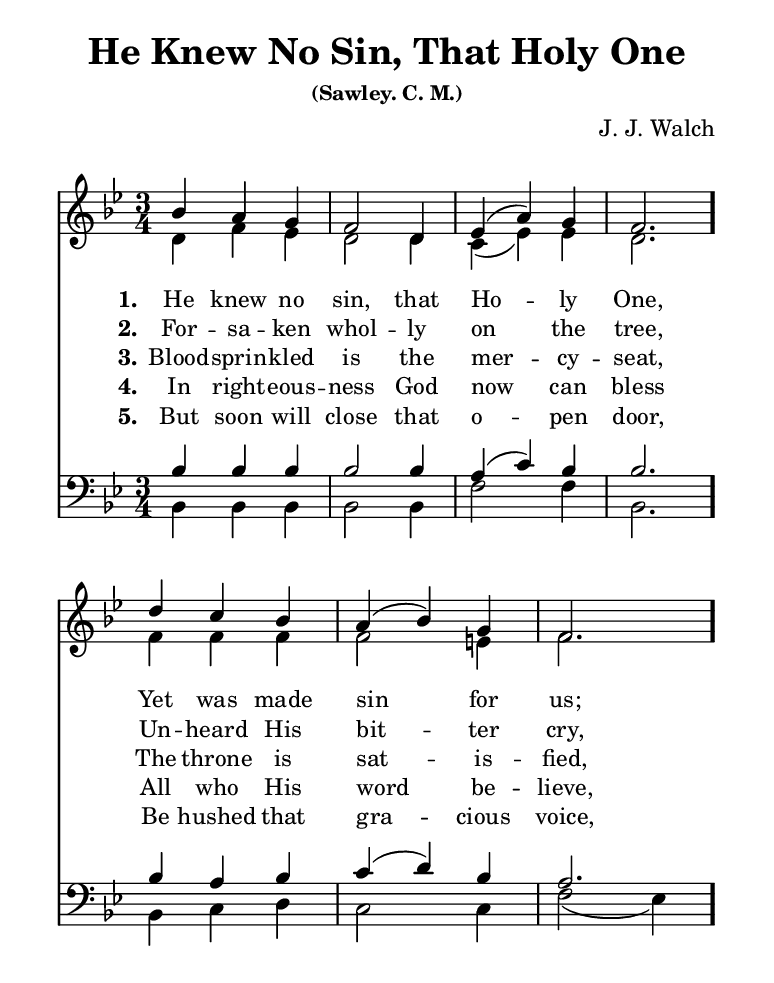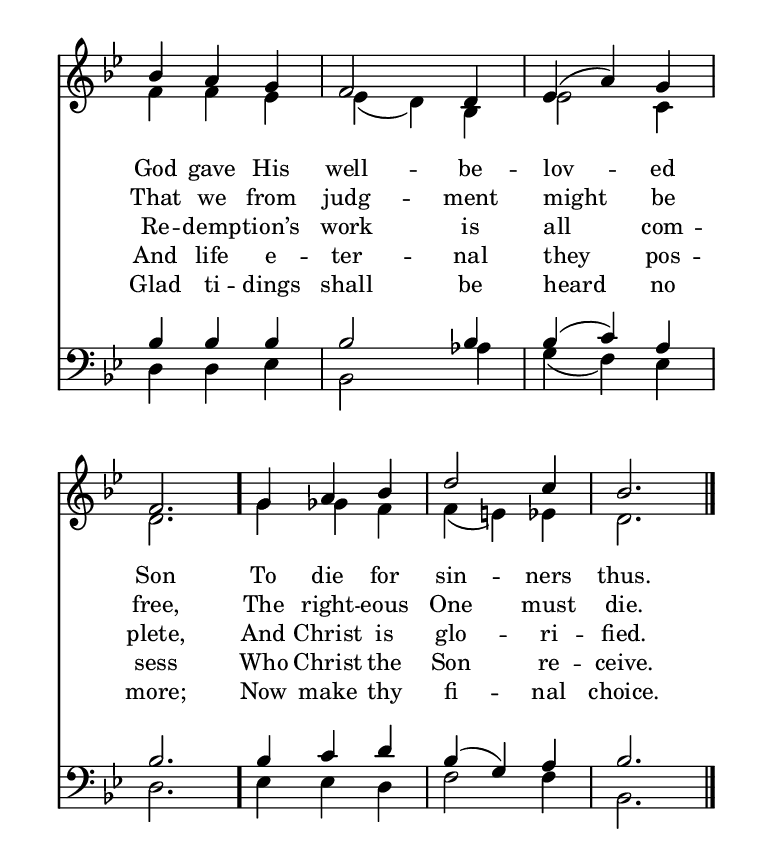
\include "common/global.ily"
\paper {
  \include "common/paper.ily"
  ragged-bottom = ##t
  ragged-last-bottom = ##t
  systems-per-page = ##f
  %page-count = ##f
}

\header{
  title = "He Knew No Sin, That Holy One"
  subsubtitle = "(Sawley. C. M.)"
  %meter = "C.M."
  %poet = ""
  composer = "J. J. Walch"
  %copyright = ""
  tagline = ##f
}

% for fermata in MIDI
ta = { \tempo 4=96 }
tb = { \tempo 4=48 }

patternAA = { c4 c4 c4 | c2      c4 | c4( c4) c4 | c2. }
patternAB = { c4 c4 c4 | c2      c4 | c2      c4 | c2. }
patternAC = { c4 c4 c4 | c4( c4) c4 | c2      c4 | c2. }
patternBA = { c4 c4 c4 | c4( c4) c4 | c2.      }
patternBB = { c4 c4 c4 | c2      c4 | c2.      }
patternBC = { c4 c4 c4 | c2      c4 | c2( c4)  }

global = {
  \include "common/overrides.ily"
  \override Staff.TimeSignature.style = #'()
  \time 3/4
  \override Score.MetronomeMark.transparent = ##t % hide all fermata changes too
  \ta
  \key bes \major
  %\partial 4
  \autoBeamOff
}

notesSoprano = {
\global
\relative c'' {

  \changePitch \patternAA { bes a g  | f d     | ees a g | f }
  \changePitch \patternBA { d' c bes | a bes g | f       }
  \changePitch \patternAA { bes a g  | f d     | ees a g | f }
  \changePitch \patternBB { g a bes  | d c     | bes     }

  \bar "|."

}
}

notesAlto = {
\global
\relative e' {

  \changePitch \patternAA { d f ees | d d       | c ees ees | d }
  \changePitch \patternBB { f f f   | f e       | f         }
  \changePitch \patternAC { f f ees | ees d bes | ees c     | d }
  \changePitch \patternBA { g ges f | f e ees   | d         }

}
}

notesTenor = {
\global
\relative a {

  \changePitch \patternAA { bes bes bes | bes bes | a c bes | bes }
  \changePitch \patternBA { bes a bes   | c d bes | a       }
  \changePitch \patternAA { bes bes bes | bes bes | bes c a | bes }
  \changePitch \patternBA { bes c d     | bes g a | bes     }

}
}

notesBass = {
\global
\relative f, {

  \changePitch \patternAB { bes bes bes | bes bes  | f' f    | bes, }
  \changePitch \patternBC { bes c d     | c c      | f ees   }
  \changePitch \patternAA { d d ees     | bes aes' | g f ees | d    }
  \changePitch \patternBB { ees ees d   | f f      | bes,    }

}
}

wordsA = \lyricmode {
\set stanza = "1."

He knew no sin, that Ho -- ly One, \bar "."
Yet was made sin for us; \bar "." \break
God gave His well -- be -- lov -- ed Son \bar "."
To die for sin -- ners thus. \bar "." \break

}

wordsB = \lyricmode {
\set stanza = "2."

For -- sa -- ken whol -- ly on the tree,
Un -- heard His bit -- ter cry,
That we from judg -- ment might be free,
The right -- eous One must die.

}

wordsC = \lyricmode {
\set stanza = "3."

Blood -- sprin -- kled is the mer -- cy -- seat,
The throne is sat -- is -- fied,
Re -- demp -- tion’s work is all com -- plete,
And Christ is glo -- ri -- fied.

}

wordsD = \lyricmode {
\set stanza = "4."

In right -- eous -- ness God now can bless
All who His word be -- lieve,
And life e -- ter -- nal they pos -- sess
Who Christ the Son re -- ceive.

}

wordsE = \lyricmode {
\set stanza = "5."

But soon will close that o -- pen door,
Be hushed that gra -- cious voice,
Glad ti -- dings shall be heard no more;
Now make thy fi -- nal choice.

}

\score {
  \context ChoirStaff <<
    \context Staff = upper <<
      \set ChoirStaff.systemStartDelimiter = #'SystemStartBar
      \context Voice  = sopranos { \voiceOne << \notesSoprano >> }
      \context Voice  = altos { \voiceTwo << \notesAlto >> }
      \context Lyrics = one   \lyricsto sopranos \wordsA
      \context Lyrics = two   \lyricsto sopranos \wordsB
      \context Lyrics = three \lyricsto sopranos \wordsC
      \context Lyrics = four  \lyricsto sopranos \wordsD
      \context Lyrics = five  \lyricsto sopranos \wordsE
    >>
    \context Staff = men <<
      \clef bass
      \context Voice  = tenors { \voiceOne << \notesTenor >> }
      \context Voice  = basses { \voiceTwo << \notesBass >> }
    >>
  >>
  \layout {
    \include "common/layout.ily"
  }
  \midi{
    \include "common/midi.ily"
  }
}

\version "2.18.0"  % necessary for upgrading to future LilyPond versions.

% vi:set et ts=2 sw=2 ai nocindent syntax=lilypond
